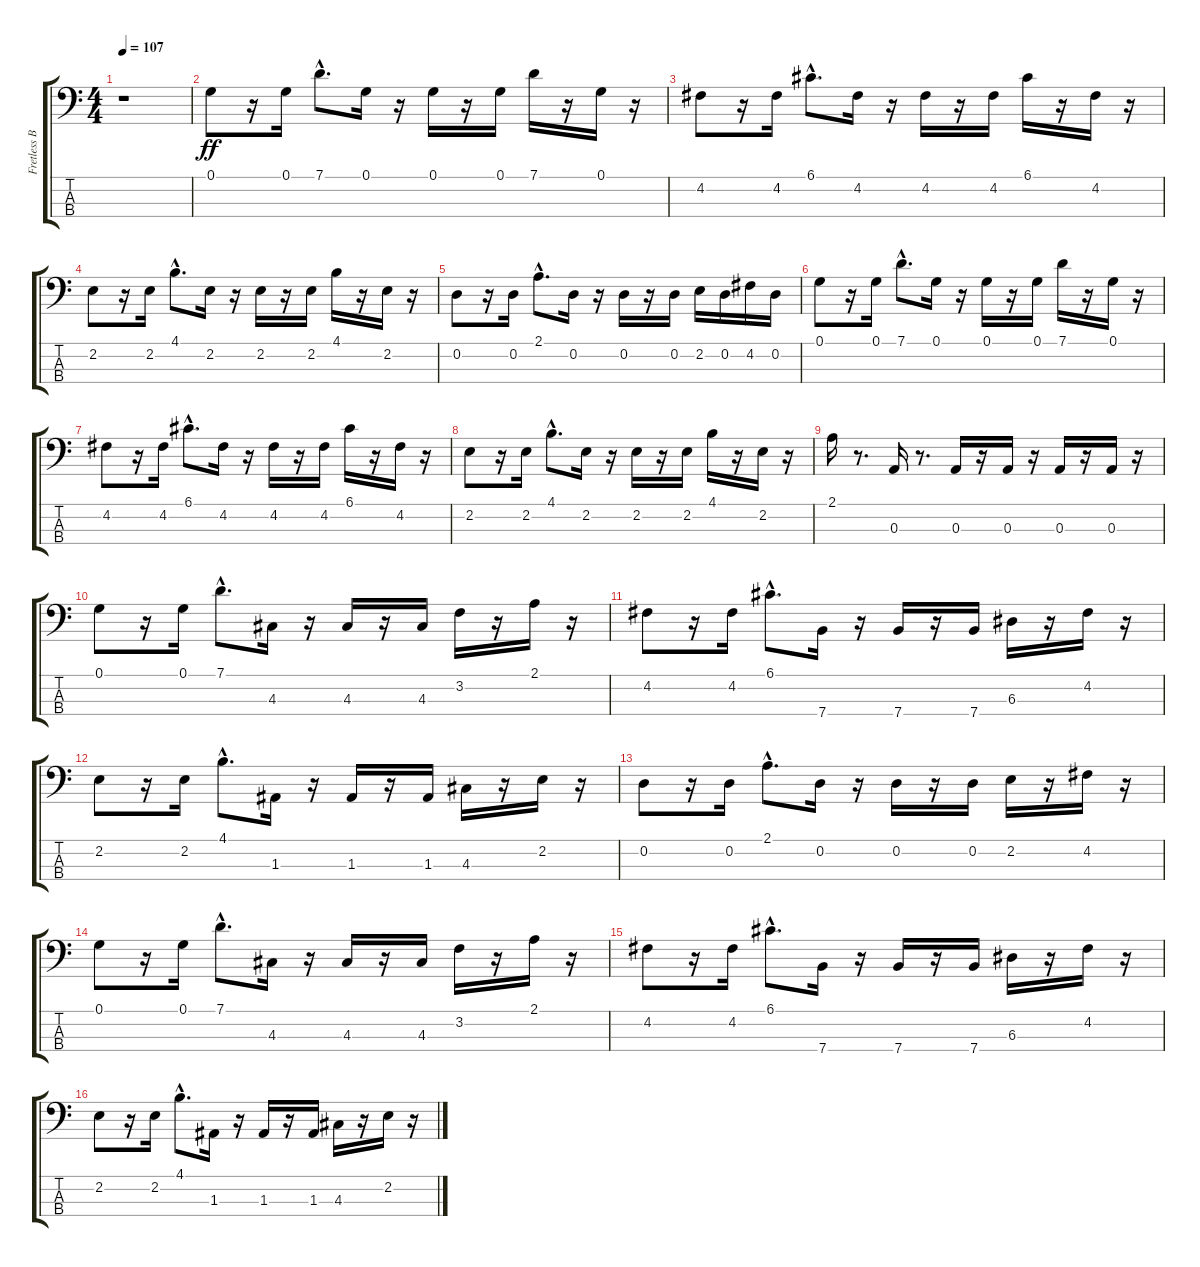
\track ("Fretless Bass" "Fretless B") {instrument fretlessbass}
\staff {score tabs}
\tuning (G2 D2 A1 E1) {hide}
\ts (4 4)
\tempo 107
\clef f4
\ks c
r.1{dy ff instrument fretlessbass} |
0.1.8 r.16 0.1.16 7.1{hac}.8{d} 0.1.16 r.16 0.1.16 r.16 0.1.16 7.1.16 r.16 0.1.16 r.16 |
4.2.8 r.16 4.2.16 6.1{hac}.8{d} 4.2.16 r.16 4.2.16 r.16 4.2.16 6.1.16 r.16 4.2.16 r.16 |
2.2.8 r.16 2.2.16 4.1{hac}.8{d} 2.2.16 r.16 2.2.16 r.16 2.2.16 4.1.16 r.16 2.2.16 r.16 |
0.2.8 r.16 0.2.16 2.1{hac}.8{d} 0.2.16 r.16 0.2.16 r.16 0.2.16 2.2.16 0.2.16 4.2.16 0.2.16 |
0.1.8 r.16 0.1.16 7.1{hac}.8{d} 0.1.16 r.16 0.1.16 r.16 0.1.16 7.1.16 r.16 0.1.16 r.16 |
4.2.8 r.16 4.2.16 6.1{hac}.8{d} 4.2.16 r.16 4.2.16 r.16 4.2.16 6.1.16 r.16 4.2.16 r.16 |
2.2.8 r.16 2.2.16 4.1{hac}.8{d} 2.2.16 r.16 2.2.16 r.16 2.2.16 4.1.16 r.16 2.2.16 r.16 |
2.1.16 r.8{d} 0.3.16 r.8{d} 0.3.16 r.16 0.3.16 r.16 0.3.16 r.16 0.3.16 r.16 |
0.1.8 r.16 0.1.16 7.1{hac}.8{d} 4.3.16 r.16 4.3.16 r.16 4.3.16 3.2.16 r.16 2.1.16 r.16 |
4.2.8 r.16 4.2.16 6.1{hac}.8{d} 7.4.16 r.16 7.4.16 r.16 7.4.16 6.3.16 r.16 4.2.16 r.16 |
2.2.8 r.16 2.2.16 4.1{hac}.8{d} 1.3.16 r.16 1.3.16 r.16 1.3.16 4.3.16 r.16 2.2.16 r.16 |
0.2.8 r.16 0.2.16 2.1{hac}.8{d} 0.2.16 r.16 0.2.16 r.16 0.2.16 2.2.16 r.16 4.2.16 r.16 |
0.1.8 r.16 0.1.16 7.1{hac}.8{d} 4.3.16 r.16 4.3.16 r.16 4.3.16 3.2.16 r.16 2.1.16 r.16 |
4.2.8 r.16 4.2.16 6.1{hac}.8{d} 7.4.16 r.16 7.4.16 r.16 7.4.16 6.3.16 r.16 4.2.16 r.16 |
2.2.8 r.16 2.2.16 4.1{hac}.8{d} 1.3.16 r.16 1.3.16 r.16 1.3.16 4.3.16 r.16 2.2.16 r.16
